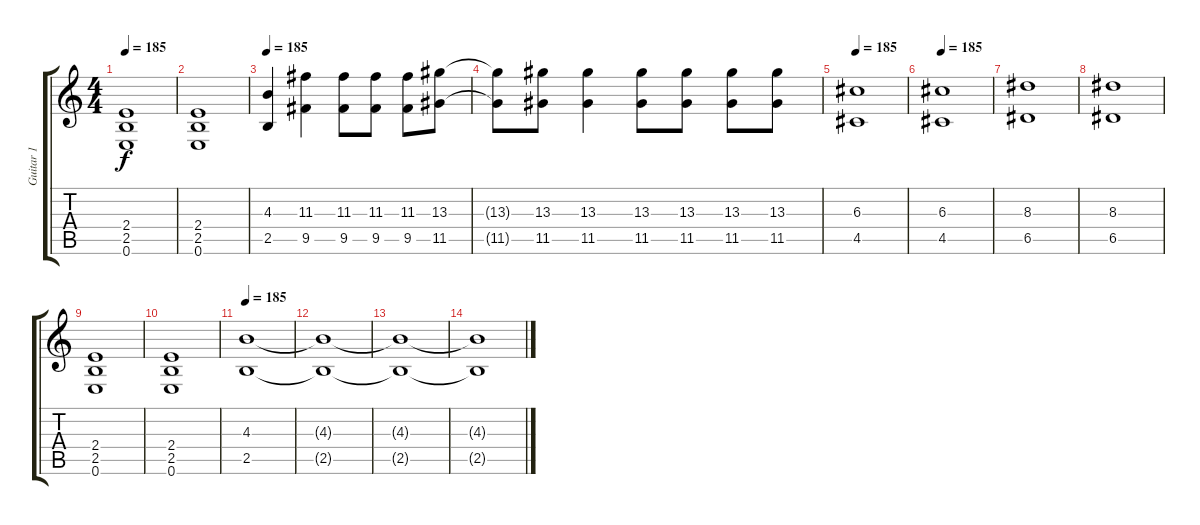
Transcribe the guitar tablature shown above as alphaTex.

\track ("Guitar 1" "Guitar 1") {instrument electricguitarclean}
\staff {score tabs}
\tuning (E4 B3 G3 D3 A2 E2) {hide}
\ts (4 4)
\tempo 185
\clef g2
\ks c
(2.4 2.5 0.6).1{dy f} |
(2.4 2.5 0.6).1 |
\tempo 185
(4.3 2.5).4{volume 9 instrument overdrivenguitar} (11.3 9.5).4 (11.3 9.5).8 (11.3 9.5).8 (11.3 9.5).8 (13.3 11.5).8 |
(13.3{t} 11.5{t}).8 (13.3 11.5).8 (13.3 11.5).4 (13.3 11.5).8 (13.3 11.5).8 (13.3 11.5).8 (13.3 11.5).8 |
\tempo 185
(6.3 4.5).1{volume 11 instrument overdrivenguitar} |
\tempo 185
(6.3 4.5).1{instrument overdrivenguitar} |
(8.3 6.5).1 |
(8.3 6.5).1 |
(2.4 2.5 0.6).1 |
(2.4 2.5 0.6).1 |
\tempo 185
(4.3 2.5).1{volume 0} |
(4.3{t} 2.5{t}).1 |
(4.3{t} 2.5{t}).1 |
(4.3{t} 2.5{t}).1
